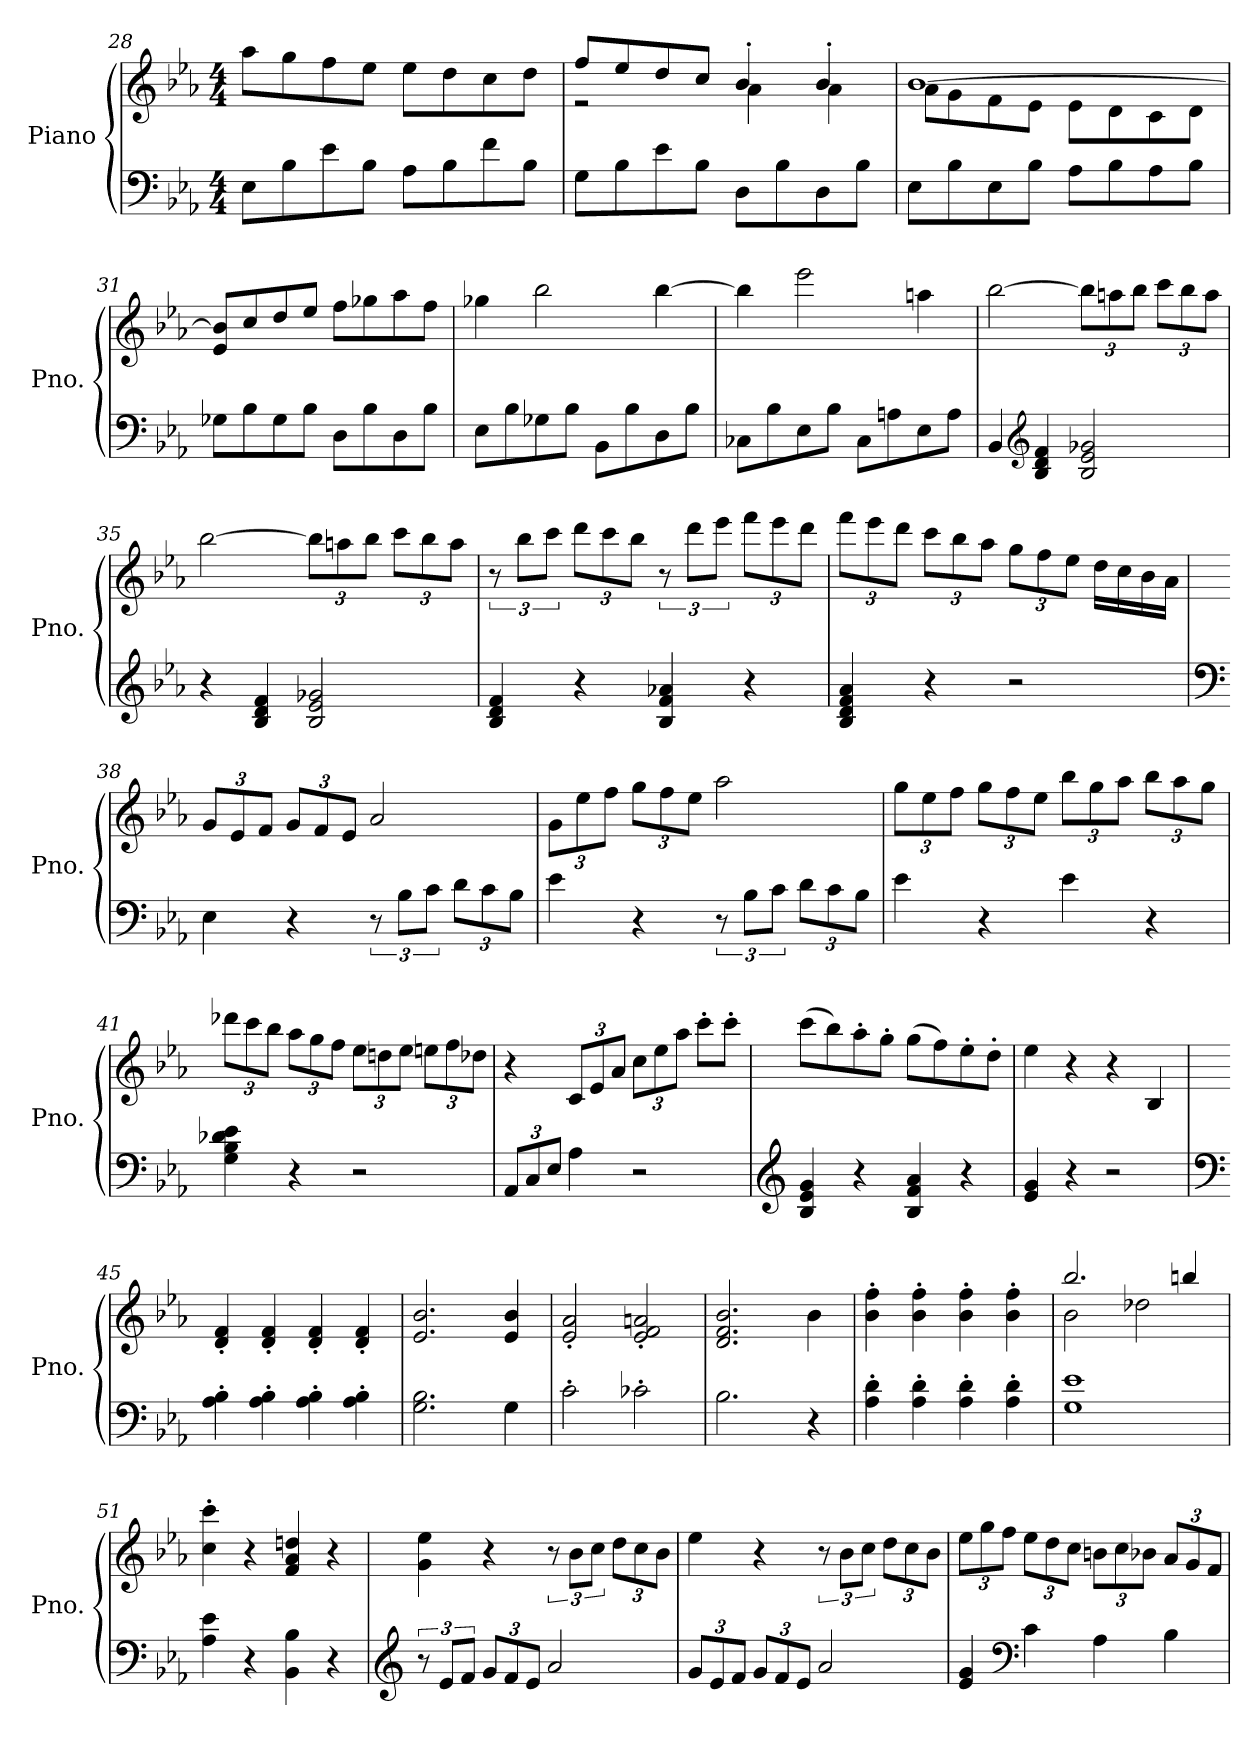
**kern	**kern
*part1	*part1
*staff2	*staff1
*I"Piano	*
*I'Pno.	*
!!LO:PB:g=z
*clefF4	*clefG2
*k[b-e-a-]	*k[b-e-a-]
*M4/4	*M4/4
=28	=28
8E-\L	8aa-\L
8B-\	8gg\
8e-\	8ff\
8B-\J	8ee-\J
8A-\L	8ee-\L
8B-\	8dd\
8f\	8cc\
8B-\J	8dd\J
=29	=29
*	*^
8G\L	8ff/L	2r
8B-\	8ee-/	.
8e-\	8dd/	.
8B-\J	8cc/J	.
8D\L	4b-'/	4a-\
8B-\	.	.
8D\	4b-'/	4a-\
8B-\J	.	.
=30	=30	=30
8E-\L	[1b-	8a-\L
8B-\	.	8g\
8E-\	.	8f\
8B-\J	.	8e-\J
8A-\L	.	8e-\L
8B-\	.	8d\
8A-\	.	8c\
8B-\J	.	8d\J
*	*v	*v
=31	=31
8G-X\L	8e-/ 8b-/]L
8B-\	8cc/
8G-\	8dd/
8B-\J	8ee-/J
8D\L	8ff\L
8B-\	8gg-X\
8D\	8aa-\
8B-\J	8ff\J
!!LO:LB:g=z
=32	=32
8E-\L	4gg-X\
8B-\	.
8G-X\	2bb-\
8B-\J	.
8BB-\L	.
8B-\	.
8D\	[4bb-\
8B-\J	.
=33	=33
8C-X\L	4bb-\]
8B-\	.
8E-\	2eee-\
8B-\J	.
8C-\L	.
8An\	.
8E-\	4aan\
8A\J	.
=34	=34
4BB-/	[2bb-\
*clefG2	*
4B-/ 4d/ 4f/	.
*	*Xbrackettup
2B-/ 2e-/ 2g-X/	12bb-\L]
.	12aan\
.	12bb-\J
.	12ccc\L
.	12bb-\
.	12aa\J
!!LO:LB:g=z
=35	=35
4r	[2bb-\
4B-/ 4d/ 4f/	.
2B-/ 2e-/ 2g-X/	12bb-\L]
.	12aan\
.	12bb-\J
.	12ccc\L
.	12bb-\
.	12aa\J
=36	=36
*	*brackettup
4B-/ 4d/ 4f/	12r
.	12bb-\L
.	12ccc\J
*	*Xbrackettup
4r	12ddd\L
.	12ccc\
.	12bb-\J
*	*brackettup
4B-/ 4f/ 4a-X/	12r
.	12ddd\L
.	12eee-\J
*	*Xbrackettup
4r	12fff\L
.	12eee-\
.	12ddd\J
=37	=37
4B-/ 4d/ 4f/ 4a-/	12fff\L
.	12eee-\
.	12ddd\J
4r	12ccc\L
.	12bb-\
.	12aa-\J
2r	12gg\L
.	12ff\
.	12ee-\J
.	16dd\LL
.	16cc\
.	16b-\
.	16a-\JJ
!!LO:LB:g=z
=38	=38
*clefF4	*
4E-\	12g/L
.	12e-/
.	12f/J
4r	12g/L
.	12f/
.	12e-/J
12r	2a-/
12B-\L	.
12c\J	.
*Xbrackettup	*
12d\L	.
12c\	.
12B-\J	.
=39	=39
4e-\	12g\L
.	12ee-\
.	12ff\J
4r	12gg\L
.	12ff\
.	12ee-\J
*brackettup	*
12r	2aa-\
12B-\L	.
12c\J	.
*Xbrackettup	*
12d\L	.
12c\	.
12B-\J	.
=40	=40
4e-\	12gg\L
.	12ee-\
.	12ff\J
4r	12gg\L
.	12ff\
.	12ee-\J
4e-\	12bb-\L
.	12gg\
.	12aa-\J
4r	12bb-\L
.	12aa-\
.	12gg\J
!!LO:LB:g=z
=41	=41
4G\ 4B-\ 4d-X\ 4e-\	12ddd-X\L
.	12ccc\
.	12bb-\J
4r	12aa-\L
.	12gg\
.	12ff\J
2r	12ee-\L
.	12ddn\
.	12ee-\J
.	12een\L
.	12ff\
.	12dd-X\J
=42	=42
12AA-/L	4r
12C/	.
12E-/J	.
4A-\	12c/L
.	12e-/
.	12a-/J
2r	12cc\L
.	12ee-\
.	12aa-\J
.	8ccc'\L
.	8ccc'\J
=43	=43
*clefG2	*
4B-/ 4e-/ 4g/	(>8ccc\L
.	8bb-\)
4r	8aa-'\
.	8gg'\J
4B-/ 4f/ 4a-/	(>8gg\L
.	8ff\)
4r	8ee-'\
.	8dd'\J
=44	=44
4e-/ 4g/	4ee-\
4r	4r
2r	4r
.	4B-/
!!LO:LB:g=z
=45	=45
*clefF4	*
4A-\' 4B-\'	4d/' 4f/'
4A-\' 4B-\'	4d/' 4f/'
4A-\' 4B-\'	4d/' 4f/'
4A-\' 4B-\'	4d/' 4f/'
=46	=46
2.G\ 2.B-\	2.e-/ 2.b-/
4G\	4e-/ 4b-/
=47	=47
2c'\	2e-/' 2a-/'
2c-X'\	2e-/' 2f/' 2an/'
=48	=48
2.B-\	2.d/ 2.f/ 2.b-/
4r	4b-\
=49	=49
4A-\' 4d\'	4b-\' 4ff\'
4A-\' 4d\'	4b-\' 4ff\'
4A-\' 4d\'	4b-\' 4ff\'
4A-\' 4d\'	4b-\' 4ff\'
=50	=50
*	*^
1G 1e-	2.bb-/	2b-\
.	.	2dd-X\
.	4bbn/	.
*	*v	*v
=51	=51
4A-\ 4e-\	4cc\' 4ccc\'
4r	4r
4BB-\ 4B-\	4f/ 4a-/ 4ddn/
4r	4r
!!LO:LB:g=z
=52	=52
*clefG2	*
*brackettup	*
12r	4g\ 4ee-\
12e-/L	.
12f/J	.
*Xbrackettup	*
12g/L	4r
12f/	.
12e-/J	.
*	*brackettup
2a-/	12r
.	12b-\L
.	12cc\J
*	*Xbrackettup
.	12dd\L
.	12cc\
.	12b-\J
=53	=53
12g/L	4ee-\
12e-/	.
12f/J	.
12g/L	4r
12f/	.
12e-/J	.
*	*brackettup
2a-/	12r
.	12b-\L
.	12cc\J
*	*Xbrackettup
.	12dd\L
.	12cc\
.	12b-\J
=54	=54
4e-/ 4g/	12ee-\L
.	12gg\
.	12ff\J
*clefF4	*
4c\	12ee-\L
.	12dd\
.	12cc\J
4A-\	12bn\L
.	12cc\
.	12b-X\J
4B-\	12a-/L
.	12g/
.	12f/J
=	=
*-	*-
